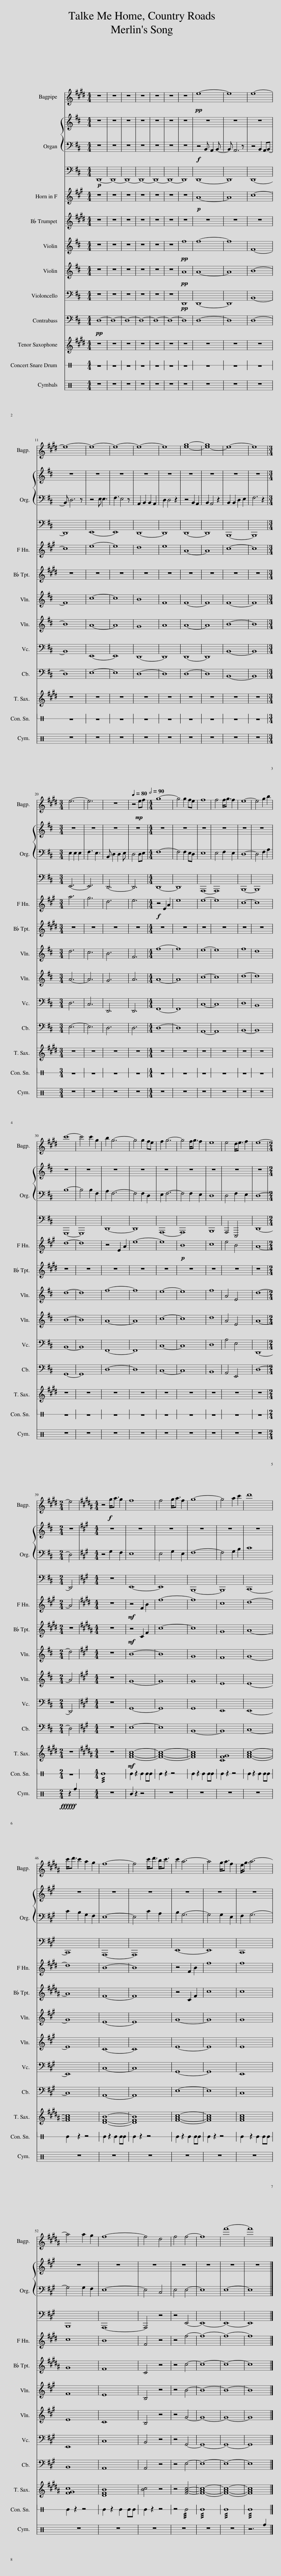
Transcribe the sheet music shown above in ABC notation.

X:1
%%score 1 { 2 | 3 } 4 5 6 7 8 9 10 11 12
L:1/8
M:4/4
I:linebreak $
K:D
V:1 treble transpose=-2
V:2 bass
V:3 bass
V:4 treble transpose=-7
V:5 treble transpose=-2
V:6 treble
V:7 treble
V:8 bass
V:9 bass transpose=-12
V:10 treble transpose=-14
V:11 perc stafflines=1
K:none
V:12 perc
K:none
V:1
[K:E] z8 | z8 | z8 | z8 | z8 | %5
 z8 | z8 |!pp! e8- | e8 | e8- |$ %10
 e8- | e8- | e8- | e8- | e8 | %15
 [eg]8- | [e-g]8 | e8- | e8 |$[M:3/4] e6- | %20
 e6 | z6 |[Q:1/4=80] z4!mp! ef |[M:4/4][Q:1/2=90] g8- | g4 g2 fe | %25
 f8 | f4 f<g f2 | e8- | e4 g2 b2 |$ c'8- | %30
 c'4 c'2 g2 | b2 g6- | g4 g2 fe | f2 g6- | g4 f<g f2 | %35
 e8 | e4 d<e f2 | e8- |$[M:2/4] e4 |[K:B][M:4/4] z4!f! g<a g2 | %40
 f8 | f4 g<a f2 | g8- | g4 a2 c'2 | d'8 |$ %45
 c'<d' c'2 a2 g2 | f8- | f4 c'<d' b<c' | c'2 a6- | a4 g<a f2 | %50
 e<g a6- |$ a4 a2 g2 | f8- | f4 d4 | f4 f4- | %55
 f8 | f'8- | f'8 |] %58
V:2
 z8 | z8 | z8 | z8 | z8 | %5
 z8 | z8 |!f! z4 B,, A,,2 B,,- | B,, A,,6 z | z4 B,,2 A,,B,,- |$ %10
 B,, D,6 z | z4 E, E,3 | F,3 E,4 z | A,,2 B,,2 B,,2 A,,2 | D,2 D,4 z2 | %15
 z4 B,,2 A,,2 | B,,2 A,,4 z2 | B,,2 B,,2 D,2 E,2 | F,6 z2 |$[M:3/4] E,2 E,2 E,2 | %20
 F,3 E,3 | B,, D,2 D,2 E, | D,4 D,E, |[M:4/4] F,8- | F,4 F,2 E,D, | %25
 E,8 | E,4 F,2 E,2 | D,8- | D,4 F,2 A,2 |$ B,8- | %30
 B,4 B,2 F,2 | A,2 F,6- | F,4 F,2 D,2 | E,2 F,6- | F,4 F,2 E,2 | %35
 D,8 | D,4 F,2 E,2 | D,8- |$[M:2/4] D,4 |[K:A][M:4/4] z4 G,2 F,2 | %40
 E,8 | E,4 G,2 E,2 | F,8- | F,4 G,2 B,2 | C8 |$ %45
 C2 B,2 G,2 F,2 | E,8- | E,4 C2 A,2 | B,2 G,6- | G,4 G,2 E,2 | %50
 F,2 G,6- |$ G,4 G,2 F,2 | E,8- | E,4 C,4 | E,4 E,4- | %55
 E,8 | E,8- | E,8 |] %58
V:3
!p! D,,8- | D,,8- | D,,8- | D,,8- | D,,8- | %5
 D,,8- | D,,8 | D,,8- | D,,8 | D,,8- |$ %10
 D,,8 | E,,8- | E,,8 | D,,8- | D,,8 | %15
 D,,8- | D,,8 | B,,,8- | B,,,8 |$[M:3/4] E,,6- | %20
 E,,6 | D,,6- | D,,6 |[M:4/4] D,,8- | D,,8 | %25
 A,,,8- | A,,,8 | B,,,8- | B,,,8 |$ G,,,8- | %30
 G,,,8 | D,,8- | D,,8 | A,,,8- | A,,,8 | %35
 B,,,8 | A,,,4 E,,,4 | D,,8- |$[M:2/4] D,,4 |[K:A][M:4/4] z8 | %40
 E,,8- | E,,8 | B,,,8- | B,,,8 | C,,8- |$ %45
 C,,8 | A,,,8- | A,,,8 | E,,8- | E,,8 | %50
 C,,8 |$ B,,,8 | A,,,8- | A,,,4 z4 | z4 E,,4- | %55
 E,,8- | E,,8- | E,,8 |] %58
V:4
[K:A] z8 | z8 | z8 | z8 | z8 | %5
 z8 | z8 |!p! A8- | A8 | c8- |$ %10
 c8 | e8- | e8 | d8 | e8 | %15
 A8- | A8 | c8- | c8 |$[M:3/4] a6 | %20
 g6 | d6 | e6 |[M:4/4]!f! z4 E2 A2 | e8 | %25
 e8- | e8 | c8- | c8 |$ d8- | %30
 d8 | z4 E2 A2 | e8- | e8 |!p! B8 | %35
 c8 | e4 B4 | A8- |$[M:2/4] A4 |[K:E][M:4/4] z8 | %40
!mf! z4 F2 B2 | f8- | f8 | c8 | d8- |$ %45
 d8 | B8- | B8 | z4 F2 B2 | f8 | %50
 f8 |$ c8 | B8 | F4 z4 | z4 f4- | %55
 f8- | f8- | f8 |] %58
V:5
[K:E] z8 | z8 | z8 | z8 | z8 | %5
 z8 | z8 | z8 | z8 | z8 |$ %10
 z8 | z8 | z8 | z8 | z8 | %15
 z8 | z8 | z8 | z8 |$[M:3/4] z6 | %20
 z6 | z6 | z6 |[M:4/4] z8 | z8 | %25
 z8 | z8 | z8 | z8 |$ z8 | %30
 z8 | z8 | z8 | z8 | z8 | %35
 z8 | z8 | z8 |$[M:2/4] z4 |[K:B][M:4/4] z8 | %40
!mf! z4 C2 F2 | c8- | c8 | G8 | A8- |$ %45
 A8 | F8- | F8 | z4 C2 F2 | c8 | %50
 c8 |$ G8 | F8 | C4 z4 | z4 c4- | %55
 c8- | c8- | c8 |] %58
V:6
 z8 | z8 | z8 | z8 | z8 | %5
 z8 |!pp! f8 | f8- | f8 | F8- |$ %10
 F8 | c8- | c8 | B8 | F8 | %15
 F8- | F8 | F8- | F8 |$[M:3/4] d6 | %20
 c6 | B6 | F6 |[M:4/4] f8- | f8 | %25
 e8- | e8 | f8 | d8 |$ d8- | %30
 d8 | f8- | f8 | e8- | e8 | %35
 f8 | A4 E4 | d8- |$[M:2/4] d4 |[K:A][M:4/4] z8 | %40
 B8- | B8 | G8 | F8 | G8- |$ %45
 G8 | E8- | E8 | G8- | G8 | %50
 G8 |$ F8 | E8 | B,4 z4 | z4 B4- | %55
 B8- | B8- | B8 |] %58
V:7
 z8 | z8 | z8 | z8 | z8 | %5
 z8 |!pp! A8 | A8- | A8 | B8- |$ %10
 B8 | A8- | A8 | G8 | A8 | %15
 A8- | A8 | B8- | B8 |$[M:3/4] A6- | %20
 A6 | G6 | A6 |[M:4/4] A8- | A8 | %25
 c8- | c8 | d8- | d8 |$ B8- | %30
 B8 | A8- | A8 | c8- | c8 | %35
 d8 | A4 E4 | A8- |$[M:2/4] A4 |[K:A][M:4/4] z8 | %40
 G8- | G8 | G8 | E8 | E8- |$ %45
 E8 | C8- | C8 | E8- | E8 | %50
 E8 |$ E8 | C8 | B,4 z4 | z4 G4- | %55
 G8- | G8- | G8 |] %58
V:8
 z8 | z8 | z8 | z8 | z8 | %5
 z8 |!pp! D,,8 | D,,8- | D,,8 | B,,8- |$ %10
 B,,8 | E,,8- | E,,8 | D,,8- | D,,8 | %15
 D,,8- | D,,8 | B,,8- | B,,8 |$[M:3/4] D,6 | %20
 C,6 | D,,6 | D,,6 |[M:4/4] F,,8- | F,,8 | %25
 C,8- | C,8 | D,8 | B,,8 |$ B,,8- | %30
 B,,8 | F,,8- | F,,8 | C,8- | C,8 | %35
 D,8 | A,4 E,4 | D,,8- |$[M:2/4] D,,4 |[K:A][M:4/4] z8 | %40
 G,,8- | G,,8 | G,,8 | E,,8 | E,,8- |$ %45
 E,,8 | C,8- | C,8 | G,,8- | G,,8 | %50
 E,,8 |$ E,,8 | C,8 | B,,4 z4 | z4 G,,4- | %55
 G,,8- | G,,8- | G,,8 |] %58
V:9
!pp! D,8- | D,8- | D,8- | D,8- | D,8- | %5
 D,8- | D,8 | D,8- | D,8 | D,8- |$ %10
 D,8 | E,8- | E,8 | D,8- | D,8 | %15
 D,8- | D,8 | B,,8- | B,,8 |$[M:3/4] E,6- | %20
 E,6 | D,6 | D,6 |[M:4/4] D,8- | D,8 | %25
 A,,8- | A,,8 | B,,8- | B,,8 |$ G,,8- | %30
 G,,8 | D,8- | D,8 | C,8- | C,8 | %35
 B,,8 | A,,4 E,,4 | D,8- |$[M:2/4] D,4 |[K:A][M:4/4] z8 | %40
 E,8- | E,8 | B,,8- | B,,8 | C,8- |$ %45
 C,8 | A,,8- | A,,8 | E,8- | E,8 | %50
 C,8 |$ B,,8 | A,,8 | A,,4 z4 | z4 E,4- | %55
 E,8- | E,8- | E,8 |] %58
V:10
[K:E] z8 | z8 | z8 | z8 | z8 | %5
 z8 | z8 | z8 | z8 | z8 |$ %10
 z8 | z8 | z8 | z8 | z8 | %15
 z8 | z8 | z8 | z8 |$[M:3/4] z6 | %20
 z6 | z6 | z6 |[M:4/4] z8 | z8 | %25
 z8 | z8 | z8 | z8 |$ z8 | %30
 z8 | z8 | z8 | z8 | z8 | %35
 z8 | z8 | z8 |$[M:2/4] z4 |[K:B][M:4/4] z8 | %40
!mf! [FAc]8- | [FAc]8- | [FAc]8 | [CFG]8 | [FAc]8- |$ %45
 [FAc]8 | [DFB]8- | [DFB]8 | [FAc]8- | [FAc]8 | %50
 [FAc]8 |$ [FGc]8 | [DFB]8 | [Bc]4 z4 | z4 [FAc]4- | %55
 [FAc]8- | [FAc]8- | [FAc]8 |] %58
V:11
[K:C] z8 | z8 | z8 | z8 | z8 | %5
 z8 | z8 | z8 | z8 | z8 |$ %10
 z8 | z8 | z8 | z8 | z8 | %15
 z8 | z8 | z8 | z8 |$[M:3/4] z6 | %20
 z6 | z6 | z6 |[M:4/4] z8 | z8 | %25
 z8 | z8 | z8 | z8 |$ z8 | %30
 z8 | z8 | z8 | z8 | z8 | %35
 z8 | z8 | z8 |$[M:2/4] z4 |[M:4/4] !///!E8 | %40
 E2 z2 E2 EE | E2 z2 z4 | E2 z2 E2 EE | E2 z2 z4 | E2 z2 E2 EE |$ %45
 E2 z2 z4 | E2 z2 E2 EE | E2 z2 z4 | E2 z2 E2 EE | E2 z2 z4 | %50
 E2 z2 E2 EE |$ E2 z2 z4 | E2 z2 E2 EE | E2 z2 z4 | z4 !///!E4 | %55
 !///!E8 | !///!E8 | !///!E8 |] %58
V:12
[K:C] z8 | z8 | z8 | z8 | z8 | %5
 z8 | z8 | z8 | z8 | z8 |$ %10
 z8 | z8 | z8 | z8 | z8 | %15
 z8 | z8 | z8 | z8 |$[M:3/4] z6 | %20
 z6 | z6 | z6 |[M:4/4] z8 | z8 | %25
 z8 | z8 | z8 | z8 |$ z8 | %30
 z8 | z8 | z8 | z8 | z8 | %35
 z8 | z8 | z8 |$[M:2/4] z2 f2 |[M:4/4] z8 | %40
 B2 z2 z4 | z8 | z8 | z8 | z8 |$ %45
 z8 | z8 | z8 | z8 | z8 | %50
 z8 |$ z8 | z8 | z8 | z8 | %55
 z8 | z8 | z6 f2 |] %58
